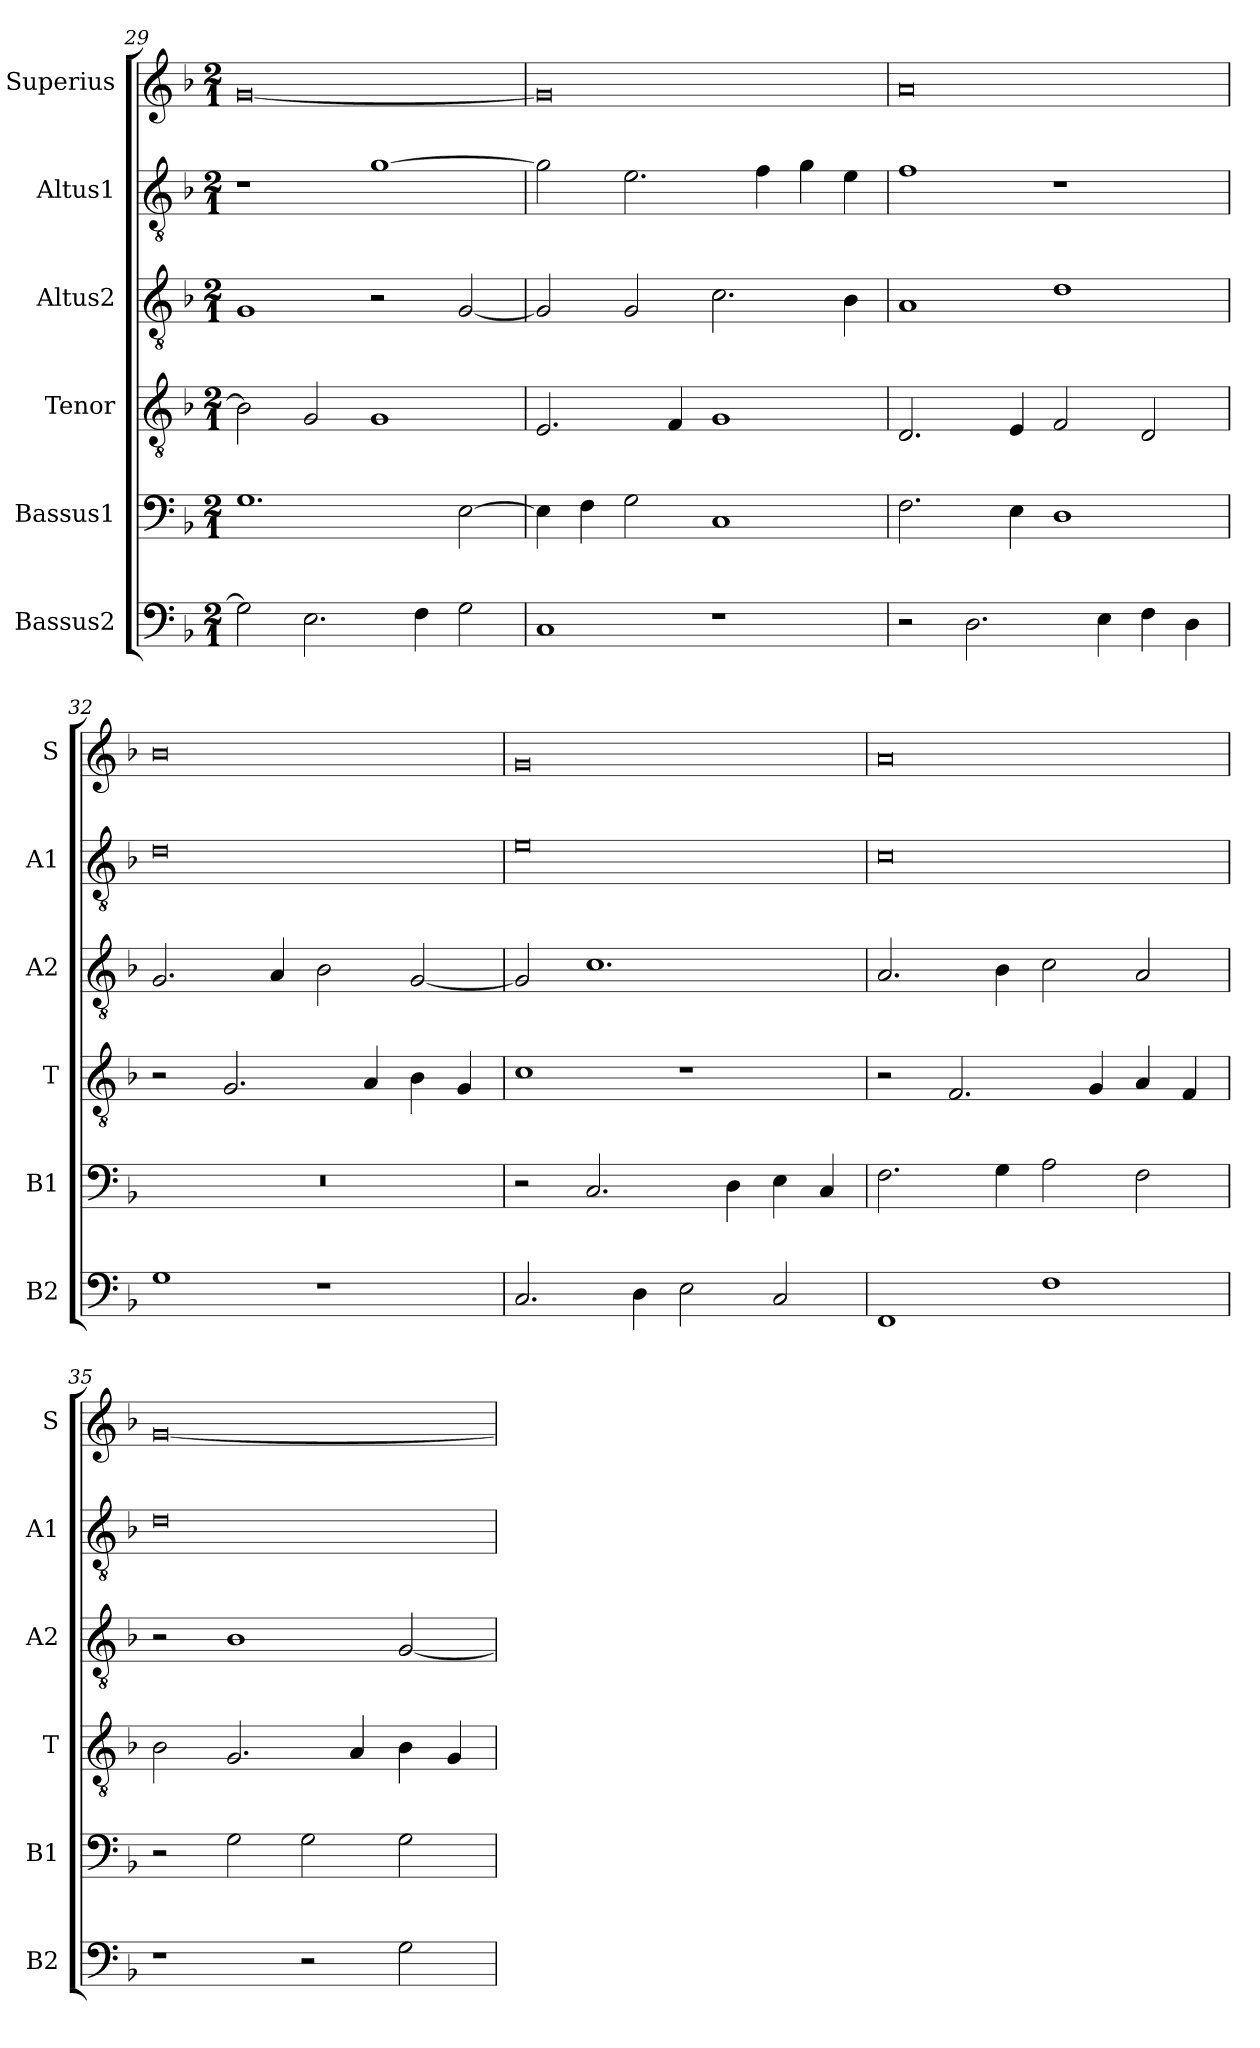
**kern	**kern	**kern	**kern	**kern	**kern
*part6	*part5	*part4	*part3	*part2	*part1
*staff6	*staff5	*staff4	*staff3	*staff2	*staff1
*I"Bassus2	*I"Bassus1	*I"Tenor	*I"Altus2	*I"Altus1	*I"Superius
*I'B2	*I'B1	*I'T	*I'A2	*I'A1	*I'S
*clefF4	*clefF4	*clefGv2	*clefGv2	*clefGv2	*clefG2
*k[b-]	*k[b-]	*k[b-]	*k[b-]	*k[b-]	*k[b-]
*M2/1	*M2/1	*M2/1	*M2/1	*M2/1	*M2/1
=29	=29	=29	=29	=29	=29
2G\]	1.G	2B-\]	1G	1r	[0g
2.E\	.	2G/	.	.	.
.	.	1G	2r	[1g	.
4F\	.	.	.	.	.
2G\	[2E\	.	[2G/	.	.
=30	=30	=30	=30	=30	=30
1C	4E\]	2.E/	2G/]	2g\]	0g]
.	4F\	.	.	.	.
.	2G\	.	2G/	2.e\	.
.	.	4F/	.	.	.
1r	1C	1G	2.c\	.	.
.	.	.	.	4f\	.
.	.	.	.	4g\	.
.	.	.	4B-\	4e\	.
=31	=31	=31	=31	=31	=31
2r	2.F\	2.D/	1A	1f	0a
2.D\	.	.	.	.	.
.	4E\	4E/	.	.	.
.	1D	2F/	1d	1r	.
4E\	.	.	.	.	.
4F\	.	2D/	.	.	.
4D\	.	.	.	.	.
=32	=32	=32	=32	=32	=32
1G	0r	2r	2.G/	0d	0b-
.	.	2.G/	.	.	.
.	.	.	4A/	.	.
1r	.	.	2B-\	.	.
.	.	4A/	.	.	.
.	.	4B-\	[2G/	.	.
.	.	4G/	.	.	.
=33	=33	=33	=33	=33	=33
2.C/	2r	1c	2G/]	0e	0g
.	2.C/	.	1.c	.	.
4D\	.	.	.	.	.
2E\	.	1r	.	.	.
.	4D\	.	.	.	.
2C/	4E\	.	.	.	.
.	4C/	.	.	.	.
=34	=34	=34	=34	=34	=34
1FF	2.F\	2r	2.A/	0c	0a
.	.	2.F/	.	.	.
.	4G\	.	4B-\	.	.
1F	2A\	.	2c\	.	.
.	.	4G/	.	.	.
.	2F\	4A/	2A/	.	.
.	.	4F/	.	.	.
=35	=35	=35	=35	=35	=35
1r	2r	2B-\	2r	0d	[0g
.	2G\	2.G/	1B-	.	.
2r	2G\	.	.	.	.
.	.	4A/	.	.	.
2G\	2G\	4B-\	[2G/	.	.
.	.	4G/	.	.	.
=	=	=	=	=	=
*-	*-	*-	*-	*-	*-
